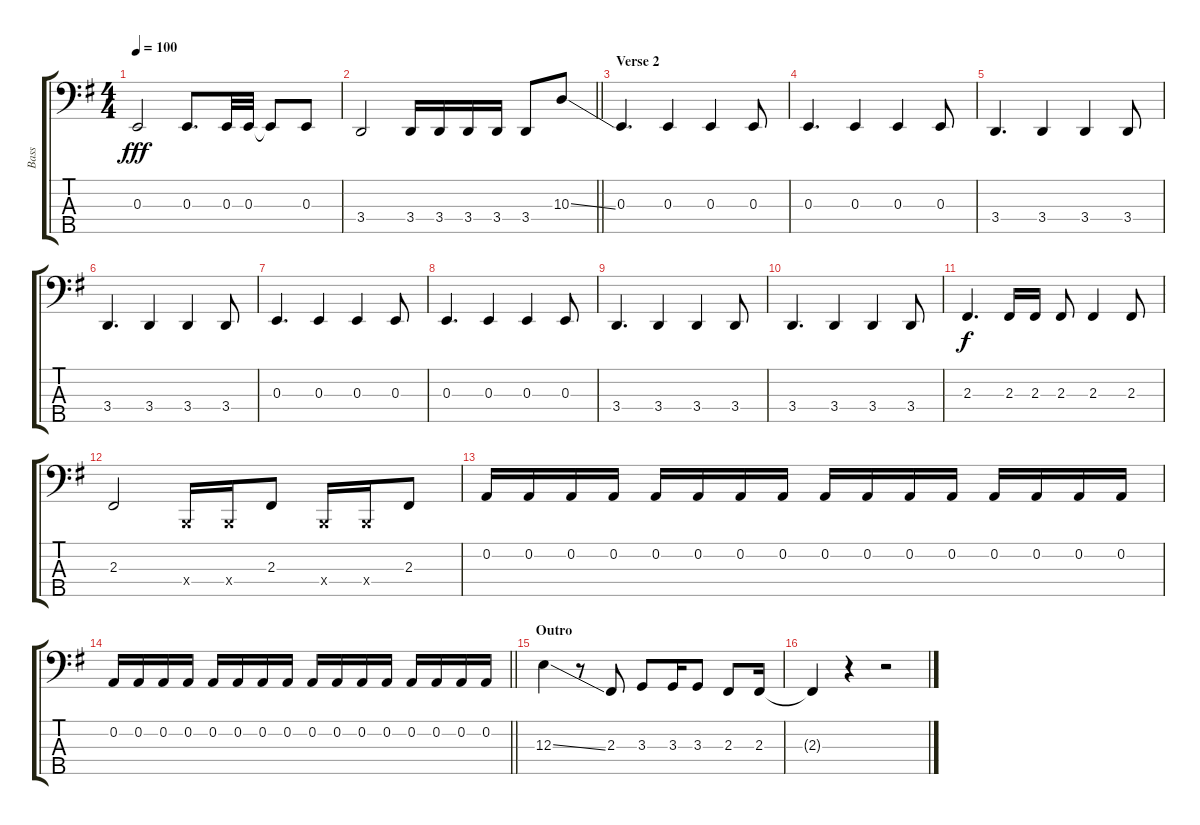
\track ("Bass" "Bass") {instrument electricbasspick}
\staff {score tabs}
\tuning (D2 A1 E1 B0 Gb0) {hide}
\ts (4 4)
\tempo 100
\clef f4
\ks eminor
0.3.2{dy fff} 0.3.8{d} 0.3.32 0.3.32 0.3{t}.8 0.3.8 |
\barLineRight lightlight
3.4.2 3.4.16 3.4.16 3.4.16 3.4.16 3.4.8 10.3{ss}.8 |
\section ("" "Verse 2")
0.3.4{d volume 16} 0.3.4 0.3.4 0.3.8 |
0.3.4{d} 0.3.4 0.3.4 0.3.8 |
3.4.4{d} 3.4.4 3.4.4 3.4.8 |
3.4.4{d} 3.4.4 3.4.4 3.4.8 |
0.3.4{d} 0.3.4 0.3.4 0.3.8 |
0.3.4{d} 0.3.4 0.3.4 0.3.8 |
3.4.4{d} 3.4.4 3.4.4 3.4.8 |
3.4.4{d} 3.4.4 3.4.4 3.4.8 |
2.3.4{d dy f} 2.3.16 2.3.16 2.3.8 2.3.4 2.3.8 |
2.3.2 0.4{x}.16 0.4{x}.16 2.3.8 0.4{x}.16 0.4{x}.16 2.3.8 |
0.2.16 0.2.16 0.2.16 0.2.16 0.2.16 0.2.16 0.2.16 0.2.16 0.2.16 0.2.16 0.2.16 0.2.16 0.2.16 0.2.16 0.2.16 0.2.16 |
\barLineRight lightlight
0.2.16 0.2.16 0.2.16 0.2.16 0.2.16 0.2.16 0.2.16 0.2.16 0.2.16 0.2.16 0.2.16 0.2.16 0.2.16 0.2.16 0.2.16 0.2.16 |
\section ("" "Outro")
12.3{ss}.4 r.8 2.3.8 3.3.8 3.3.16 3.3.8 2.3.8 2.3.16 |
2.3{t}.4 r.4 r.2
